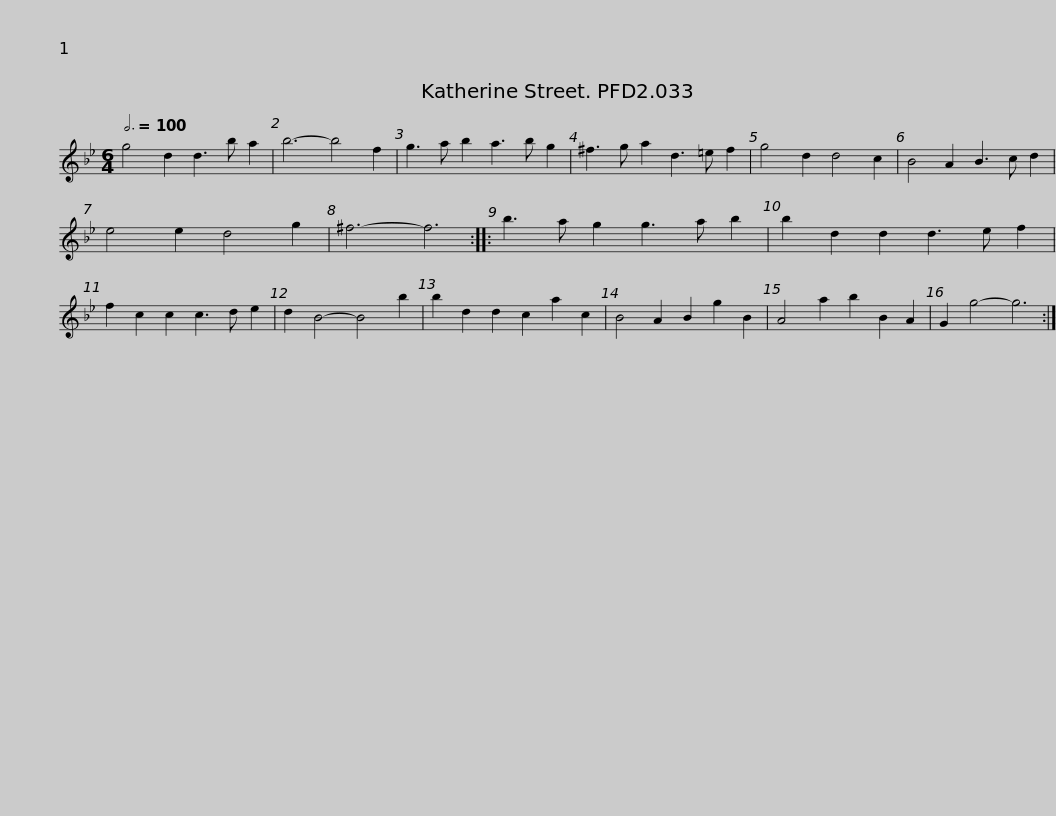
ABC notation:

X:1
L:1/8
Q:3/4=100
M:6/4
I:linebreak $
K:Gmin
V:1 treble
V:1
 g4 d2 d3 b a2 | b6- b4 f2 | g3 a b2 a3 b g2 | ^f3 g a2 d3 =e f2 | g4 d2 d4 c2 | %5
 B4 A2 B3 c d2 | e4 e2 d4 g2 |$ ^f6- f6 :: b3 a g2 g3 a b2 | b2 d2 d2 d3 e f2 | %10
 f2 c2 c2 c3 d e2 | d2 B4- B4 b2 | b2 d2 d2 c2 a2 c2 | B4 A2 B2 g2 B2 |$ A4 a2 b2 B2 A2 | %15
 G2 g4- g6 :| %16
